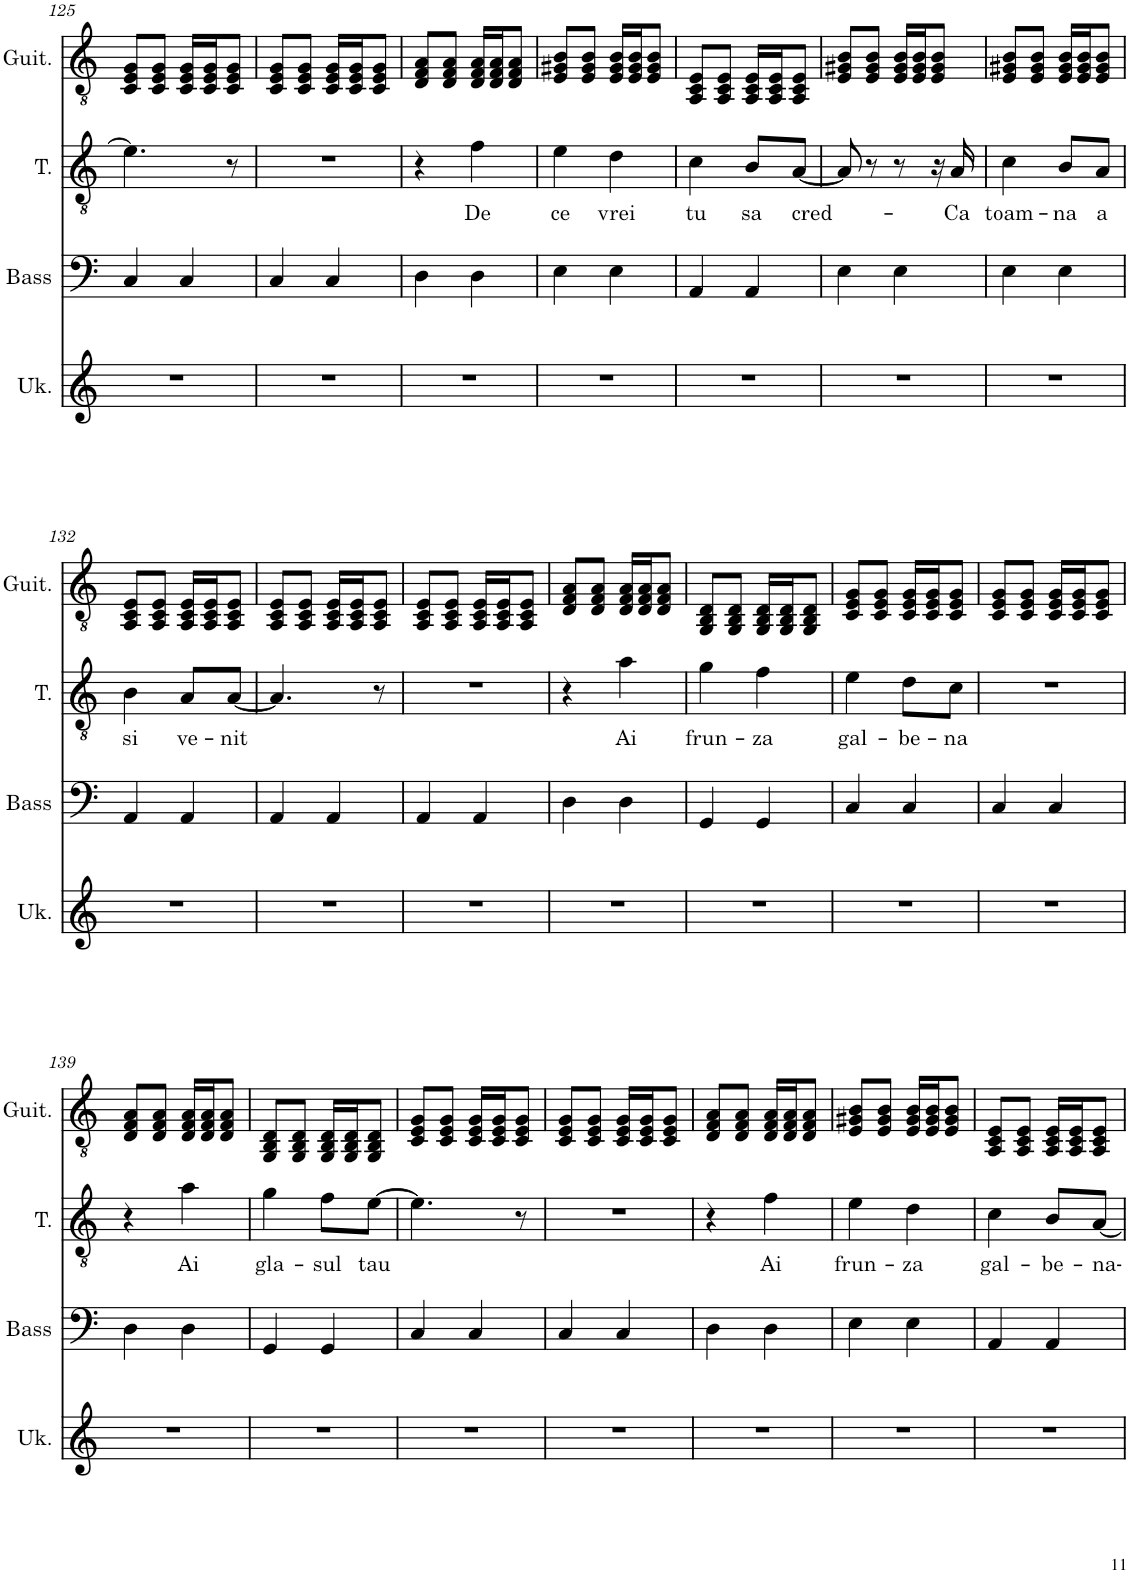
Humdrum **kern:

**kern	**kern	**kern	**text	**kern
*part4	*part3	*part2	*part2	*part1
*staff4	*staff3	*staff2	*staff2	*staff1
*I"Ukulele	*I"Acoustic Bass	*I"Tenor	*	*I"Acoustic Guitar
*I'Uk.	*I'Bass	*I'T.	*	*I'Guit.
!!LO:PB:g=z
*clefG2	*clefF4	*clefGv2	*	*clefGv2
*	*Trd7c12	*	*	*
*k[]	*k[]	*k[]	*	*k[]
*M2/4	*M2/4	*M2/4	*	*M2/4
=125	=125	=125	=125	=125
2r	4C/	4.e\]	.	8C/ 8E/ 8G/L
.	.	.	.	8C/ 8E/ 8G/J
.	4C/	.	.	16C/ 16E/ 16G/LL
.	.	.	.	16C/ 16E/ 16G/J
.	.	8r	.	8C/ 8E/ 8G/J
=126	=126	=126	=126	=126
2r	4C/	2r	.	8C/ 8E/ 8G/L
.	.	.	.	8C/ 8E/ 8G/J
.	4C/	.	.	16C/ 16E/ 16G/LL
.	.	.	.	16C/ 16E/ 16G/J
.	.	.	.	8C/ 8E/ 8G/J
=127	=127	=127	=127	=127
2r	4D\	4r	.	8D/ 8F/ 8A/L
.	.	.	.	8D/ 8F/ 8A/J
!	!	!	!LO:LY:b	!
.	4D\	4f\	De	16D/ 16F/ 16A/LL
.	.	.	.	16D/ 16F/ 16A/J
.	.	.	.	8D/ 8F/ 8A/J
=128	=128	=128	=128	=128
!	!	!	!LO:LY:b	!
2r	4E\	4e\	ce	8E/ 8G#X/ 8B/L
.	.	.	.	8E/ 8G#/ 8B/J
!	!	!	!LO:LY:b	!
.	4E\	4d\	vrei	16E/ 16G#/ 16B/LL
.	.	.	.	16E/ 16G#/ 16B/J
.	.	.	.	8E/ 8G#/ 8B/J
=129	=129	=129	=129	=129
!	!	!	!LO:LY:b	!
2r	4AA/	4c\	tu	8AA/ 8C/ 8E/L
.	.	.	.	8AA/ 8C/ 8E/J
!	!	!	!LO:LY:b	!
.	4AA/	8B/L	sa	16AA/ 16C/ 16E/LL
.	.	.	.	16AA/ 16C/ 16E/J
!	!	!	!LO:LY:b	!
.	.	[8A/J	cred-	8AA/ 8C/ 8E/J
=130	=130	=130	=130	=130
2r	4E\	8A/]	.	8E/ 8G#X/ 8B/L
.	.	8r	.	8E/ 8G#/ 8B/J
.	4E\	8r	.	16E/ 16G#/ 16B/LL
.	.	.	.	16E/ 16G#/ 16B/J
.	.	16r	.	8E/ 8G#/ 8B/J
!	!	!	!LO:LY:b	!
.	.	16A/	Ca	.
=131	=131	=131	=131	=131
!	!	!	!LO:LY:b	!
2r	4E\	4c\	toam-	8E/ 8G#X/ 8B/L
.	.	.	.	8E/ 8G#/ 8B/J
!	!	!	!LO:LY:b	!
.	4E\	8B/L	-na	16E/ 16G#/ 16B/LL
.	.	.	.	16E/ 16G#/ 16B/J
!	!	!	!LO:LY:b	!
.	.	8A/J	a	8E/ 8G#/ 8B/J
!!LO:LB:g=z
=132	=132	=132	=132	=132
!	!	!	!LO:LY:b	!
2r	4AA/	4B\	si	8AA/ 8C/ 8E/L
.	.	.	.	8AA/ 8C/ 8E/J
!	!	!	!LO:LY:b	!
.	4AA/	8A/L	ve-	16AA/ 16C/ 16E/LL
.	.	.	.	16AA/ 16C/ 16E/J
!	!	!	!LO:LY:b	!
.	.	[8A/J	-nit	8AA/ 8C/ 8E/J
=133	=133	=133	=133	=133
2r	4AA/	4.A/]	.	8AA/ 8C/ 8E/L
.	.	.	.	8AA/ 8C/ 8E/J
.	4AA/	.	.	16AA/ 16C/ 16E/LL
.	.	.	.	16AA/ 16C/ 16E/J
.	.	8r	.	8AA/ 8C/ 8E/J
=134	=134	=134	=134	=134
2r	4AA/	2r	.	8AA/ 8C/ 8E/L
.	.	.	.	8AA/ 8C/ 8E/J
.	4AA/	.	.	16AA/ 16C/ 16E/LL
.	.	.	.	16AA/ 16C/ 16E/J
.	.	.	.	8AA/ 8C/ 8E/J
=135	=135	=135	=135	=135
2r	4D\	4r	.	8D/ 8F/ 8A/L
.	.	.	.	8D/ 8F/ 8A/J
!	!	!	!LO:LY:b	!
.	4D\	4a\	Ai	16D/ 16F/ 16A/LL
.	.	.	.	16D/ 16F/ 16A/J
.	.	.	.	8D/ 8F/ 8A/J
=136	=136	=136	=136	=136
!	!	!	!LO:LY:b	!
2r	4GG/	4g\	frun-	8GG/ 8BB/ 8D/L
.	.	.	.	8GG/ 8BB/ 8D/J
!	!	!	!LO:LY:b	!
.	4GG/	4f\	-za	16GG/ 16BB/ 16D/LL
.	.	.	.	16GG/ 16BB/ 16D/J
.	.	.	.	8GG/ 8BB/ 8D/J
=137	=137	=137	=137	=137
!	!	!	!LO:LY:b	!
2r	4C/	4e\	gal-	8C/ 8E/ 8G/L
.	.	.	.	8C/ 8E/ 8G/J
!	!	!	!LO:LY:b	!
.	4C/	8d\L	-be-	16C/ 16E/ 16G/LL
.	.	.	.	16C/ 16E/ 16G/J
!	!	!	!LO:LY:b	!
.	.	8c\J	-na	8C/ 8E/ 8G/J
=138	=138	=138	=138	=138
2r	4C/	2r	.	8C/ 8E/ 8G/L
.	.	.	.	8C/ 8E/ 8G/J
.	4C/	.	.	16C/ 16E/ 16G/LL
.	.	.	.	16C/ 16E/ 16G/J
.	.	.	.	8C/ 8E/ 8G/J
!!LO:LB:g=z
=139	=139	=139	=139	=139
2r	4D\	4r	.	8D/ 8F/ 8A/L
.	.	.	.	8D/ 8F/ 8A/J
!	!	!	!LO:LY:b	!
.	4D\	4a\	Ai	16D/ 16F/ 16A/LL
.	.	.	.	16D/ 16F/ 16A/J
.	.	.	.	8D/ 8F/ 8A/J
=140	=140	=140	=140	=140
!	!	!	!LO:LY:b	!
2r	4GG/	4g\	gla-	8GG/ 8BB/ 8D/L
.	.	.	.	8GG/ 8BB/ 8D/J
!	!	!	!LO:LY:b	!
.	4GG/	8f\L	-sul	16GG/ 16BB/ 16D/LL
.	.	.	.	16GG/ 16BB/ 16D/J
!	!	!	!LO:LY:b	!
.	.	[8e\J	tau	8GG/ 8BB/ 8D/J
=141	=141	=141	=141	=141
2r	4C/	4.e\]	.	8C/ 8E/ 8G/L
.	.	.	.	8C/ 8E/ 8G/J
.	4C/	.	.	16C/ 16E/ 16G/LL
.	.	.	.	16C/ 16E/ 16G/J
.	.	8r	.	8C/ 8E/ 8G/J
=142	=142	=142	=142	=142
2r	4C/	2r	.	8C/ 8E/ 8G/L
.	.	.	.	8C/ 8E/ 8G/J
.	4C/	.	.	16C/ 16E/ 16G/LL
.	.	.	.	16C/ 16E/ 16G/J
.	.	.	.	8C/ 8E/ 8G/J
=143	=143	=143	=143	=143
2r	4D\	4r	.	8D/ 8F/ 8A/L
.	.	.	.	8D/ 8F/ 8A/J
!	!	!	!LO:LY:b	!
.	4D\	4f\	Ai	16D/ 16F/ 16A/LL
.	.	.	.	16D/ 16F/ 16A/J
.	.	.	.	8D/ 8F/ 8A/J
=144	=144	=144	=144	=144
!	!	!	!LO:LY:b	!
2r	4E\	4e\	frun-	8E/ 8G#X/ 8B/L
.	.	.	.	8E/ 8G#/ 8B/J
!	!	!	!LO:LY:b	!
.	4E\	4d\	-za	16E/ 16G#/ 16B/LL
.	.	.	.	16E/ 16G#/ 16B/J
.	.	.	.	8E/ 8G#/ 8B/J
=145	=145	=145	=145	=145
!	!	!	!LO:LY:b	!
2r	4AA/	4c\	gal-	8AA/ 8C/ 8E/L
.	.	.	.	8AA/ 8C/ 8E/J
!	!	!	!LO:LY:b	!
.	4AA/	8B/L	-be-	16AA/ 16C/ 16E/LL
.	.	.	.	16AA/ 16C/ 16E/J
!	!	!	!LO:LY:b	!
.	.	[8A/J	-na-	8AA/ 8C/ 8E/J
=	=	=	=	=
*-	*-	*-	*-	*-
